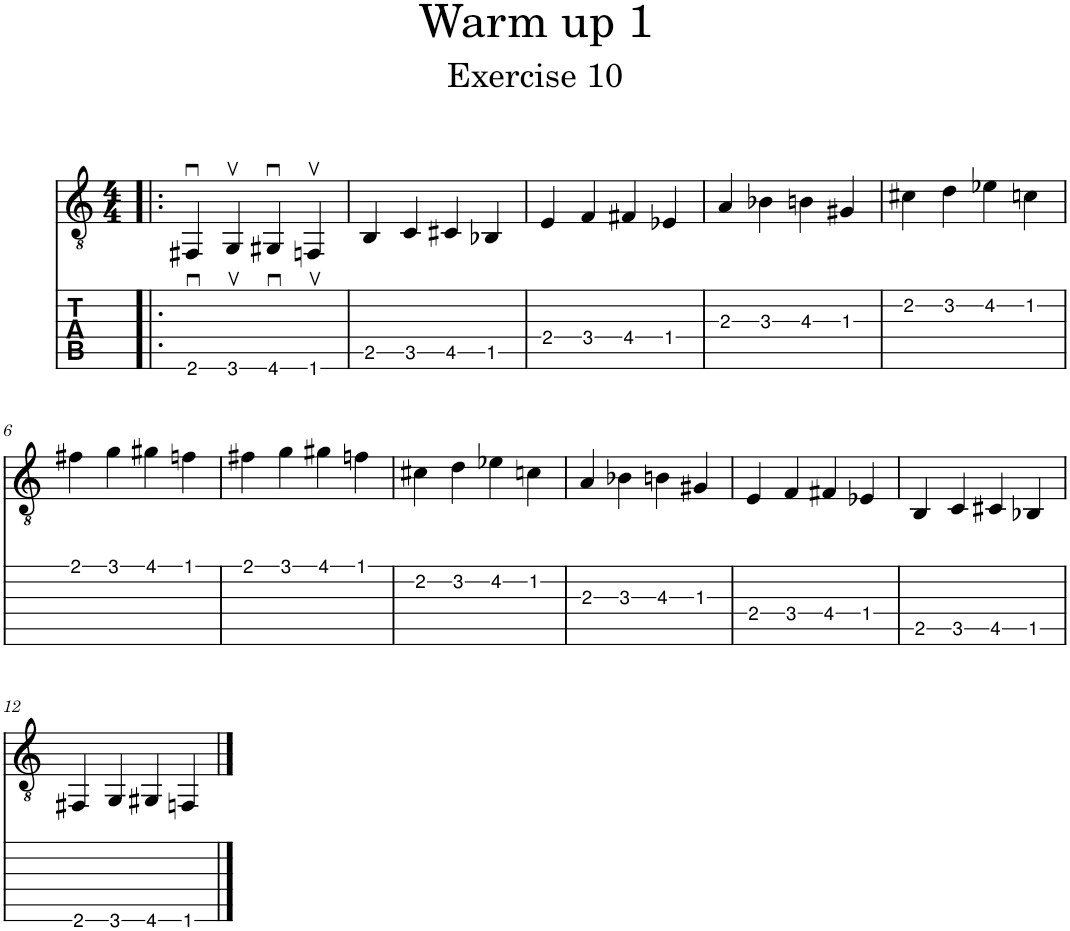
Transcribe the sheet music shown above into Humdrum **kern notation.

**kern	**kern
*part1	*part1
*staff2	*staff1
*I"Guitar	*
*I'Guit.	*
*stria6	*
*	*clefGv2
*k[]	*k[]
*M4/4	*M4/4
=1!|:	=1!|:
4FF#u	4FF#Xu/
4GGv	4GGv/
4GG#u	4GG#Xu/
4FFv	4FFnv/
=2	=2
4BB	4BB/
4C	4C/
4C#	4C#X/
4BB-	4BB-X/
=3	=3
4E	4E/
4F	4F/
4F#	4F#X/
4E-	4E-X/
=4	=4
4A	4A/
4B-	4B-X\
4B	4Bn\
4G#	4G#X/
=5	=5
4c#	4c#X\
4d	4d\
4e-	4e-X\
4c	4cn\
!!LO:LB:g=z
=6	=6
4f#	4f#X\
4g	4g\
4g#	4g#X\
4f	4fn\
=7	=7
4f#	4f#X\
4g	4g\
4g#	4g#X\
4f	4fn\
=8	=8
4c#	4c#X\
4d	4d\
4e-	4e-X\
4c	4cn\
=9	=9
4A	4A/
4B-	4B-X\
4B	4Bn\
4G#	4G#X/
=10	=10
4E	4E/
4F	4F/
4F#	4F#X/
4E-	4E-X/
=11	=11
4BB	4BB/
4C	4C/
4C#	4C#X/
4BB-	4BB-X/
!!LO:LB:g=z
=12	=12
4FF#	4FF#X/
4GG	4GG/
4GG#	4GG#X/
4FF	4FFn/
==	==
*-	*-
